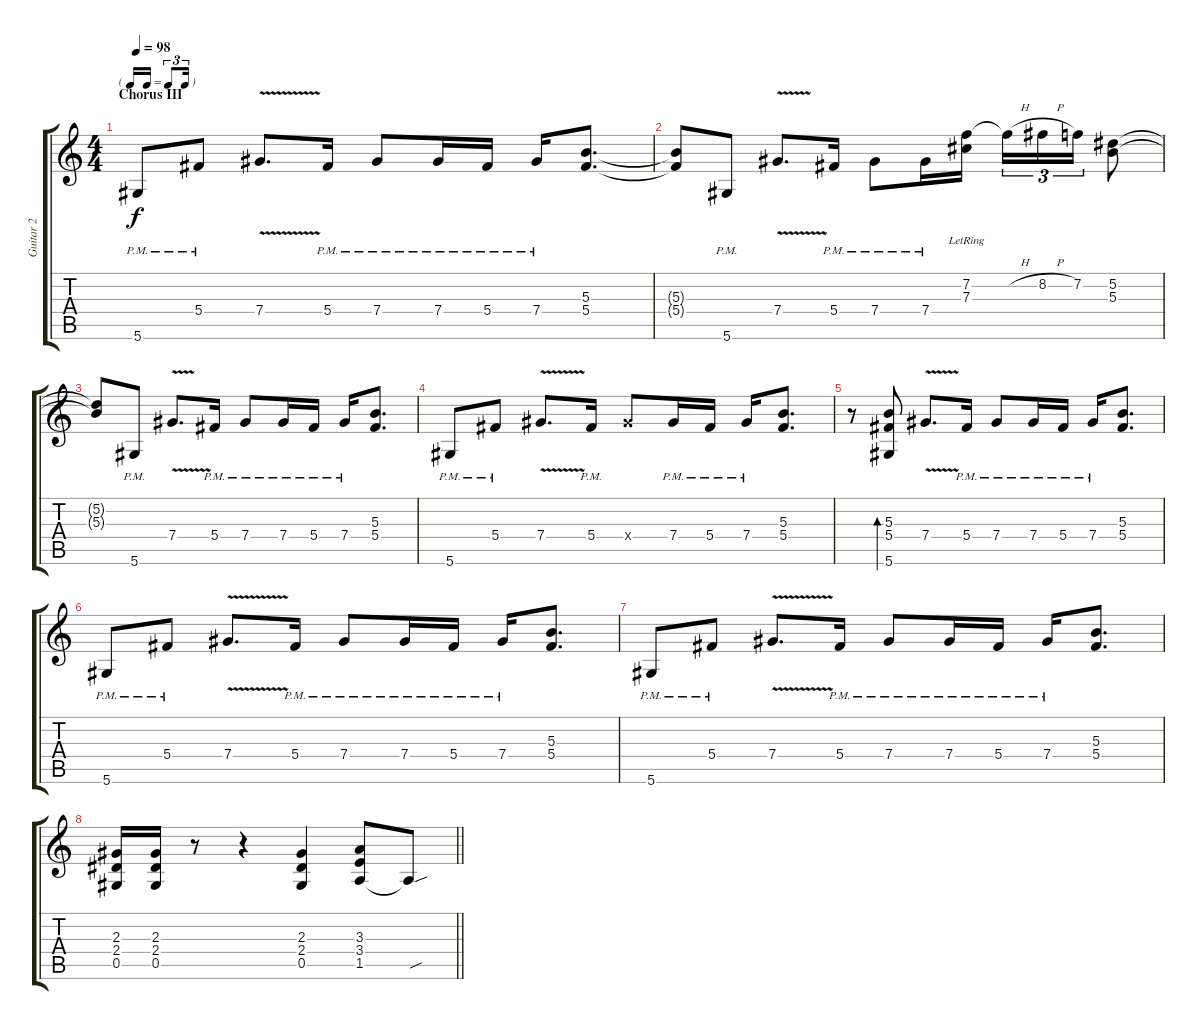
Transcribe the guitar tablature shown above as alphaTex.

\track ("Guitar 2" "Guitar 2") {instrument distortionguitar}
\staff {score tabs}
\tuning (Eb4 Bb3 Gb3 Db3 Ab2 Eb2) {hide}
\ts (4 4)
\tf triplet16th
\section ("" "Chorus III")
\tempo 98
\clef g2
\ks c
5.6{pm}.8{dy f} 5.4{pm}.8 7.4{v}.8{d} 5.4{pm}.16 7.4{pm}.8 7.4{pm}.16 5.4{pm}.16 7.4{pm}.16 (5.3 5.4).8{d} |
(5.3{t} 5.4{t}).8 5.6{pm}.8 7.4{v}.8{d} 5.4{pm}.16 7.4{pm}.8 7.4{pm}.16 (7.2 7.3{lr}).16 7.2{h t}.16{tu (3 2)} 8.2{h}.16{tu (3 2)} 7.2.16{tu (3 2)} (5.2 5.3).8 |
(5.2{t} 5.3{t}).8 5.6{pm}.8 7.4{v}.8{d} 5.4{pm}.16 7.4{pm}.8 7.4{pm}.16 5.4{pm}.16 7.4{pm}.16 (5.3 5.4).8{d} |
5.6{pm}.8 5.4{pm}.8 7.4{v}.8{d} 5.4{pm}.16 7.4{x}.8 7.4{pm}.16 5.4{pm}.16 7.4{pm}.16 (5.3 5.4).8{d} |
r.8 (5.3 5.4 5.6).8{bd 240} 7.4{v}.8{d} 5.4{pm}.16 7.4{pm}.8 7.4{pm}.16 5.4{pm}.16 7.4{pm}.16 (5.3 5.4).8{d} |
5.6{pm}.8 5.4{pm}.8 7.4{v}.8{d} 5.4{pm}.16 7.4{pm}.8 7.4{pm}.16 5.4{pm}.16 7.4{pm}.16 (5.3 5.4).8{d} |
5.6{pm}.8 5.4{pm}.8 7.4{v}.8{d} 5.4{pm}.16 7.4{pm}.8 7.4{pm}.16 5.4{pm}.16 7.4{pm}.16 (5.3 5.4).8{d} |
\barLineRight lightlight
(2.3 2.4 0.5).16 (2.3 2.4 0.5).16 r.8 r.4 (2.3 2.4 0.5).4 (3.3 3.4 1.5).8 1.5{sou t}.8
